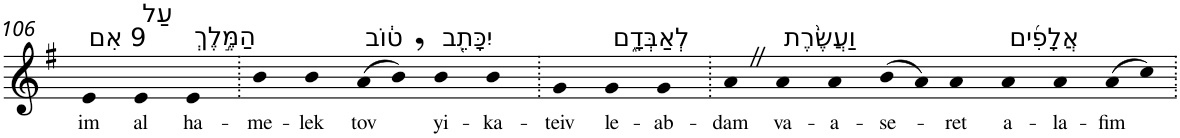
**kern	**text
*part1	*part1
*staff1	*staff1
*I"Piano	*
*I'Pno	*
!!LO:PB:g=z
*clefG2	*
*k[f#]	*
*G:	*
=106	=106
!LO:TX:a:t=9 אִם	!
!	!LO:LY:b
4e	im
!LO:TX:a:t=עַל	!
!	!LO:LY:b
4e	al
!LO:TX:a:t=הַמֶּ֣לֶךְ	!
!	!LO:LY:b
4e	ha-
=107.	=107.
!	!LO:LY:b
4b	-me-
!	!LO:LY:b
4b	-lek
!LO:TX:a:t=ט֔וֹב	!
!	!LO:LY:b
(>8a	tov
8b,)	.
!LO:TX:a:t=יִכָּתֵ֖ב	!
!	!LO:LY:b
4b	yi-
!	!LO:LY:b
4b	-ka-
=108.	=108.
!	!LO:LY:b
4g	-teiv
!LO:TX:a:t=לְאַבְּדָ֑ם	!
!	!LO:LY:b
4g	le-
!	!LO:LY:b
4g	-ab-
=109.	=109.
!	!LO:LY:b
4aZ	-dam
!LO:TX:a:t=וַעֲשֶׂ֨רֶת	!
!	!LO:LY:b
4a	va-
!	!LO:LY:b
4a	-a-
!	!LO:LY:b
(>8b	-se-
8a)	.
!	!LO:LY:b
4a	-ret
!LO:TX:a:t=אֲלָפִ֜ים	!
!	!LO:LY:b
4a	a-
!	!LO:LY:b
4a	-la-
!	!LO:LY:b
(>8a	-fim
8cc)	.
=.	=.
*-	*-
